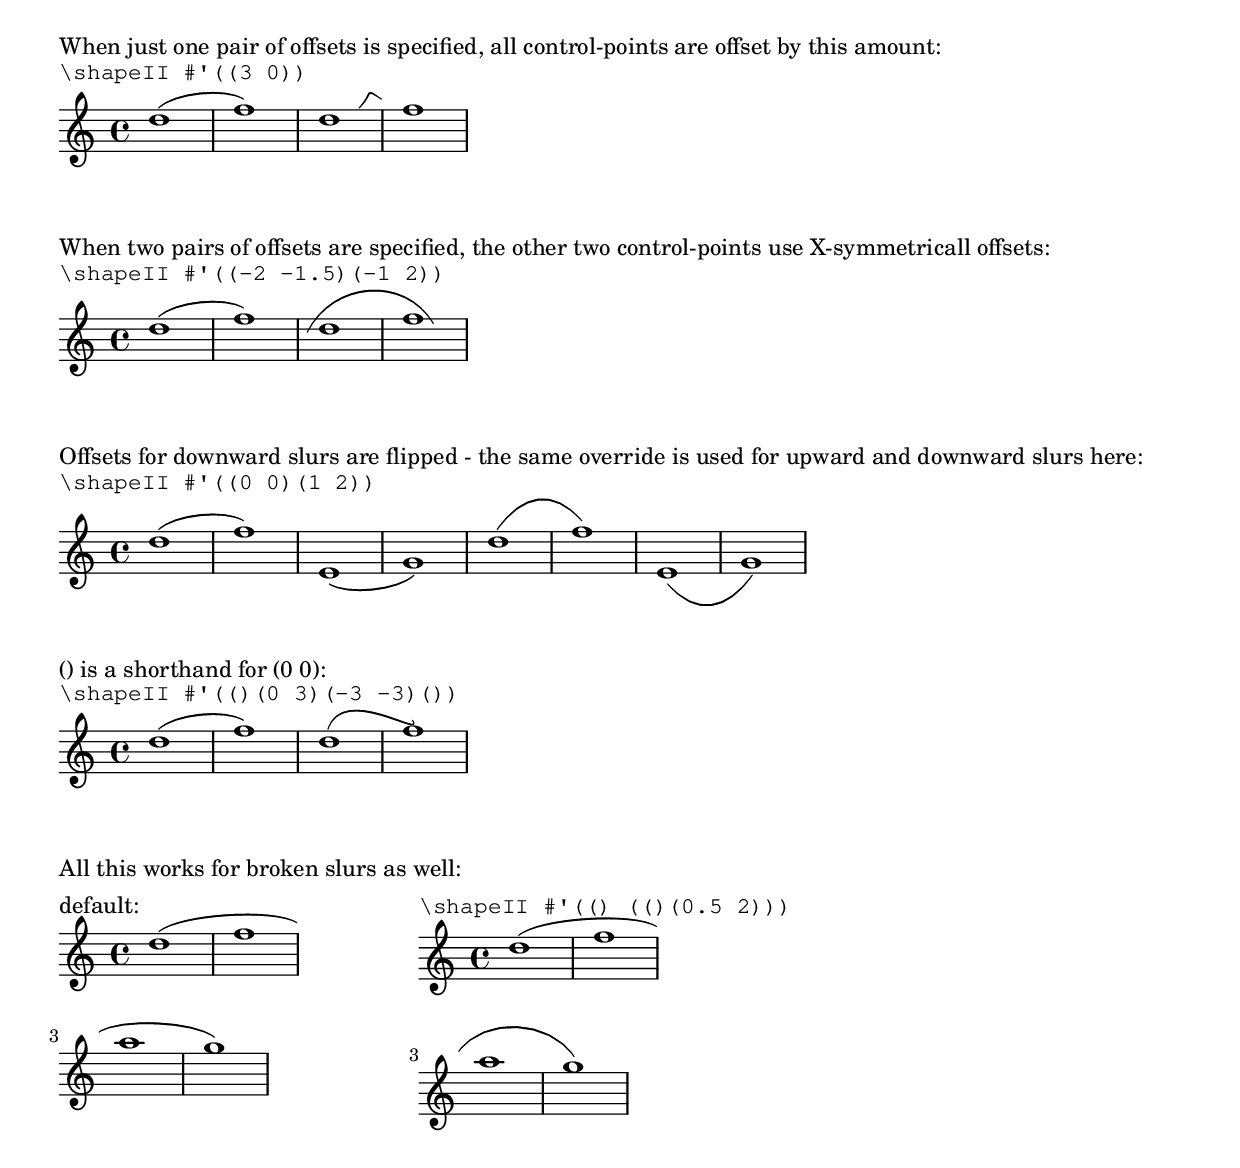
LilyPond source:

\version "2.17.26"

\header {
  snippet-title = "Improved \shape"
  snippet-author = "Janek Warchoł, David Nalesnik"
  snippet-source = ""
  snippet-description = \markup {

  }
  % add comma-separated tags to make searching more effective:
  tags = "slurs, ties, bezier curves, shape"
  % is this snippet ready?  See meta/status-values.md
  status = "working, unfinished"
}

% This is a duplication of code introduced for \offset.
% TODO: make that function (in scm/music-functions.scm) define-public
#(define (find-value-to-offset prop self alist)
   "Return the first value of the property @var{prop} in the property
   alist @var{alist} @em{after} having found @var{self}."
(let ((segment (member (cons prop self) alist)))
  (if (not segment)
      (assoc-get prop alist)
      (assoc-get prop (cdr segment)))))

shapeII =
#(define-music-function (parser location all-specs item)
   (list? symbol-list-or-music?)
   (_i "TODO: write description when finished")

   (define (single-point-spec? x)
     (or (number-pair? x)
         (and (not (null? x))
              (or (number? (car x))
                  (symbol? (car x))))))

   (define (get-head note-column dir)
     ;; Return the dir-most head from notecolumn.
     ;; This should be implemented in C++ with a Scheme interface.
     (let ((elts (ly:grob-object note-column 'elements))
           (init -inf.0)
           (result #f))
       (for-each
        (lambda (idx)
          (let* ((elt (ly:grob-array-ref elts idx)))
            (if (grob::has-interface elt 'note-head-interface)
                (let ((off (ly:grob-property elt 'Y-offset)))
                  (if (> (* off dir) init)
                      (begin
                       (set! init off)
                       (set! result elt)))))))
        (reverse (iota (ly:grob-array-length elts))))
       result))

   (define (shape-curve grob)
     (let* ((orig (ly:grob-original grob))
            (siblings (if (ly:spanner? grob)
                          (ly:spanner-broken-into orig) '()))
            (total-found (length siblings))
            (immutable-props (ly:grob-basic-properties grob))
            (value (find-value-to-offset 'control-points shape-curve immutable-props))
            (default-cpts (if (procedure? value)
                              (value grob)
                              value))
            (slur-dir (ly:grob-property grob 'direction)))

       ;; ;;;;;;;;;;;;;;;;;;;;;;;;;;;;;;;;;;;;;;;;;;;;;; ;;;;;;;;;
       ;; functions for handling various types of specs: ;;;;;;;;;

       ;; a meta function for spec predicates that use symbols:
       (define (spec-type? x sym-list)
         (and (list? x)
              (symbol? (first x))
              (member (first x) sym-list)))

       (define is-null-spec? null?)

       (define is-simple-offset-spec? number-pair?)
       ;; the same as \shape was using till now.
       (define simple-offset coord-translate)

       (define is-smart-offset-spec? number-list?)
       ;; flip offset values for right points and downward slurs:
       (define (smart-offset x y i)
         (cons (+ (car x)(* -1 i (first y)))
           (+ (cdr x) (* slur-dir (second y)))))

       (define (is-absolute-spec? x)
         (spec-type? x '(a abs absolute)))
       (define (absolute-coords y)
         (cons (second y)(third y)))

       (define (is-polar-spec? x)
         (spec-type? x '(p polar)))
       (define (is-abs-polar-spec? x)
         (spec-type? x '(ap absolute-polar)))
       ;; position a middle cpt relative to respective outer cpt,
       ;; in polar coordinates.
       (define (polar-coords points spec side absolute?)
         (let* ((x-dif (- (car (last points)) (car (first points))))
                (y-dif (- (cdr (last points)) (cdr (first points))))
                (slur-length (sqrt (+ (expt x-dif 2) (expt y-dif 2))))
                (radius (* slur-length (second spec)))
                (ref-slope (if absolute? 0 (atan (/ y-dif x-dif))))
                (angl (+ (degrees->radians (third spec))
                        (* -1 side ref-slope slur-dir)))
                (ref-pt (if (= LEFT side)
                            (first points)
                            (last points)))
                (x-coord (- (car ref-pt) (* side radius (cos angl))))
                (y-coord (+ (cdr ref-pt) (* slur-dir radius (sin angl)))))
           (cons x-coord y-coord)))

       (define (is-rel-polar-spec? x)
         (spec-type? x '(rp relative-polar)))
       ;; adjust a middle cpt relative to its default polar-coordinates.
       ;; TODO: merge with the function above?
       (define (rel-polar-coords points spec side)
         (let* ((point1 (if (= LEFT side)
                            (first default-cpts)
                            (last default-cpts)))
                (point2 (if (= LEFT side)
                            (second default-cpts)
                            (third default-cpts)))
                (x-dif (- (car point2) (car point1)))
                (y-dif (- (cdr point2) (cdr point1)))
                (dist (sqrt (+ (expt x-dif 2) (expt y-dif 2))))
                (radius (* dist (second spec)))
                (ref-slope (atan (/ y-dif x-dif)))
                (angl (+ (degrees->radians (third spec))
                        (* -1 side ref-slope slur-dir)))

                (x-coord (- (car point1) (* side radius (cos angl))))
                (y-coord (+ (cdr point1) (* slur-dir radius (sin angl)))))
           (cons x-coord y-coord)))

       (define (is-notehead-spec? x)
         (spec-type? x '(h head)))
       ;; place slur end near the notehead.
       (define (notehead-placement default spec side)
         (let* ((bound (ly:spanner-bound grob side))
                (get-name (lambda (x) (assq-ref (ly:grob-property x 'meta) 'name)))
                (bound-name (get-name bound)))
           (if (not (eq? bound-name 'NoteColumn))
               default
               (let* ((head (get-head bound slur-dir))
                      (yoff (if (<= 2 (length spec))
                                (third spec)
                                1.2))
                      (xoff (if (<= 3 (length spec))
                                (second spec)
                                0))
                      ;; in case of cross-staff curves:
                      (refp (ly:grob-system grob))
                      (ref-bound (ly:spanner-bound grob LEFT))
                      (ref-y (ly:grob-relative-coordinate ref-bound refp Y))
                      (my-y (ly:grob-relative-coordinate bound refp Y))
                      (cross-staff-correction (- my-y ref-y))
                      ;; UGH!! I have no idea why this is needed, but without this correction
                      ;; the example below renders wrongly:
                      ;; { d''1-\shapeII #'(() (()()()(head))) ( f'' \break a'' g'') }
                      ;; the if clause is necessary because otherwise the 'fix' will
                      ;; break the cross-staff case.  UGH!!
                      (ugh-correction
                       (if (ly:grob-property grob 'cross-staff) ; returns boolean
                           0.0
                           (- (car (ly:grob-property bound 'Y-extent))
                             (car (ly:grob-extent bound refp Y)))))
                      (cross-staff-correction (+ cross-staff-correction ugh-correction))

                      (head-yoff (+ (ly:grob-property head 'Y-offset)
                                   cross-staff-correction))
                      (head-yext (coord-translate
                                  (ly:grob-property head 'Y-extent)
                                  head-yoff))
                      (head-y-mid (+ (* 0.5 (car head-yext))
                                    (* 0.5 (cdr head-yext))))

                      (ref-x (ly:grob-relative-coordinate ref-bound refp X))
                      (head-x (ly:grob-relative-coordinate head refp X))
                      (head-xoff (- head-x ref-x))
                      (head-xext (coord-translate
                                  (ly:grob-property head 'X-extent)
                                  head-xoff))
                      (head-x-mid (+ (* 0.5 (car head-xext))
                                    (* 0.5 (cdr head-xext)))))
                 (cons (+ (* -1 side xoff) head-x-mid)
                   (+ (* slur-dir yoff) head-y-mid))))))

       ;; end of functions for handling specs. ;;;;;;;;;;;;;;;;;;;
       ;; ;;;;;;;;;;;;;;;;;;;;;;;;;;;;;;;;;;;; ;;;;;;;;;;;;;;;;;;;

       (define (calc-one-point current-state specs which)
         (if (null? specs)
             (list-ref current-state which)
             (let ((coords (list-ref current-state which))
                   (spec (list-ref specs which))
                   (side (if (< 1 which) RIGHT LEFT)))
               (cond
                ((is-null-spec? spec) coords)
                ((is-simple-offset-spec? spec)(simple-offset coords spec))
                ((is-smart-offset-spec? spec)(smart-offset coords spec side))
                ((is-absolute-spec? spec)(absolute-coords spec))
                ((is-polar-spec? spec)(polar-coords current-state spec side #f))
                ((is-abs-polar-spec? spec)(polar-coords current-state spec side #t))
                ((is-rel-polar-spec? spec)(rel-polar-coords current-state spec side))
                ((is-notehead-spec? spec)(notehead-placement coords spec side))
                (else (begin
                       (display "Shape error: unknown specification type: ")
                       (display spec)
                       (format #t
                         "\nUsing default coordinates for control-point ~a.\n"
                         (+ which 1))
                       coords))))))

       (define (calc-sibling specs)
         ;; 'specs' is a set of instructions for one sibling.
         (let ((new-cpts default-cpts)
               ;; make \shape #'((foo)) equivalent to \shape #'((foo foo foo foo))
               ;; and \shape #'((foo bar)) to \shape #'((foo bar bar foo)):
               (specs (cond
                       ((= 1 (length specs))
                        (make-list 4 (car specs)))
                       ((= 2 (length specs))
                        (list (first specs)
                          (second specs)
                          (second specs)
                          (first specs)))
                       ((= 3 (length specs))
                        (append specs '(())))
                       (else specs))))

           ;; In some cases (most notably when using polar coordinates),
           ;; middle cpts need to access information that is available
           ;; only after processing outer cpts (e.g. full slur length).
           (list-set! new-cpts 0 (calc-one-point new-cpts specs 0))
           (list-set! new-cpts 3 (calc-one-point new-cpts specs 3))
           (list-set! new-cpts 1 (calc-one-point new-cpts specs 1))
           (list-set! new-cpts 2 (calc-one-point new-cpts specs 2))
           new-cpts))

       (define (helper sibs offs)
         (if (pair? offs)
             (if (eq? (car sibs) grob)
                 (calc-sibling (car offs))
                 (helper (cdr sibs) (cdr offs)))
             default-cpts))

       ;; normalize all-specs, so that it always is a
       ;; list-of-lists-of-single-point-specs.
       (if (or (null? all-specs)
               (any single-point-spec? all-specs))
           (set! all-specs (list all-specs)))

       ;; if there are more siblings than specifications,
       ;; reuse last specification for remaining siblings.
       (if (> (- total-found (length all-specs)) 0)
           (append! all-specs
             (list (last all-specs))))

       (if (>= total-found 2)
           (helper siblings all-specs)
           (calc-sibling (car all-specs)))))

   #{ \tweak control-points #shape-curve #item #})


\version "2.17.28"

\paper {
  ragged-right = ##t
  indent = 0
}

\markup {
  When just one pair of offsets is specified,
  all control-points are offset by this amount:
}
\markup \typewriter "\shapeII #'((3 0))"
{
  d''1 ( f'')
  d''1-\shapeII #'((3 0)) ( f'')
}

\markup {
  When two pairs of offsets are specified,
  the other two control-points use X-symmetricall offsets:
}
\markup \typewriter "\shapeII #'((-2 -1.5)(-1 2))"
{
  d''1 ( f'')
  d''1-\shapeII #'((-2 -1.5)(-1 2)) ( f'')
}

\markup {
  Offsets for downward slurs are flipped - the same override
  is used for upward and downward slurs here:
}
\markup \typewriter "\shapeII #'((0 0)(1 2))"
{
  d''1 ( f'')
  e'1 ( g')
  d''1-\shapeII #'((0 0)(1 2)) ( f'')
  e'1-\shapeII #'((0 0)(1 2)) ( g')
}

\markup {
  () is a shorthand for (0 0):
}
\markup \typewriter "\shapeII #'(()(0 3)(-3 -3)())"
{
  d''1 ( f'')
  d''1-\shapeII #'(()(0 3)(-3 -3)()) ( f'')
}

\markup {
  All this works for broken slurs as well:
}
\markup \vspace #0.3
\markup \line {
  \column {
    default:
    \score {
      { d''1 ( f'' \break a'' g'') }
      \layout { }
    }
  }
  \hspace #10
  \column {
    \typewriter "\shapeII #'(() (()(0.5 2)))"
    \score {
      { d''1-\shapeII #'(() (()(0.5 2))) ( f'' \break a'' g'') }
      \layout { }
    }
  }
}
